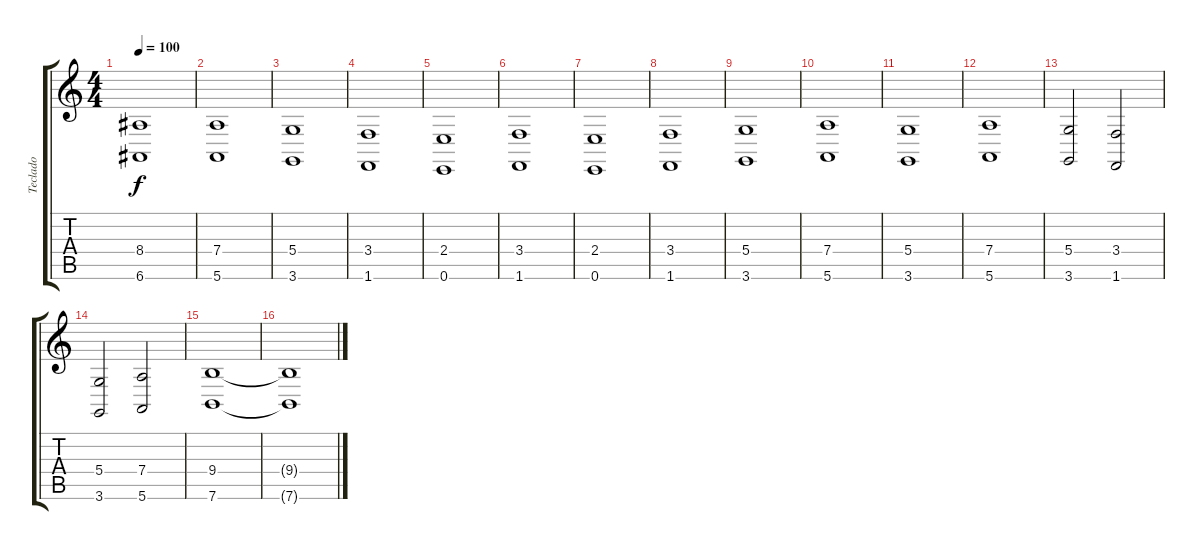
\track ("Teclado" "Teclado") {instrument stringensemble2}
\staff {score tabs}
\tuning (E4 B3 G3 D3 A2 E2) {hide}
\ts (4 4)
\tempo 100
\clef g2
\ks c
(8.4 6.6).1{dy f} |
(7.4 5.6).1 |
(5.4 3.6).1 |
(3.4 1.6).1 |
(2.4 0.6).1 |
(3.4 1.6).1 |
(2.4 0.6).1 |
(3.4 1.6).1 |
(5.4 3.6).1 |
(7.4 5.6).1 |
(5.4 3.6).1 |
(7.4 5.6).1 |
(5.4 3.6).2 (3.4 1.6).2 |
(5.4 3.6).2 (7.4 5.6).2 |
(9.4 7.6).1 |
(9.4{t} 7.6{t}).1
